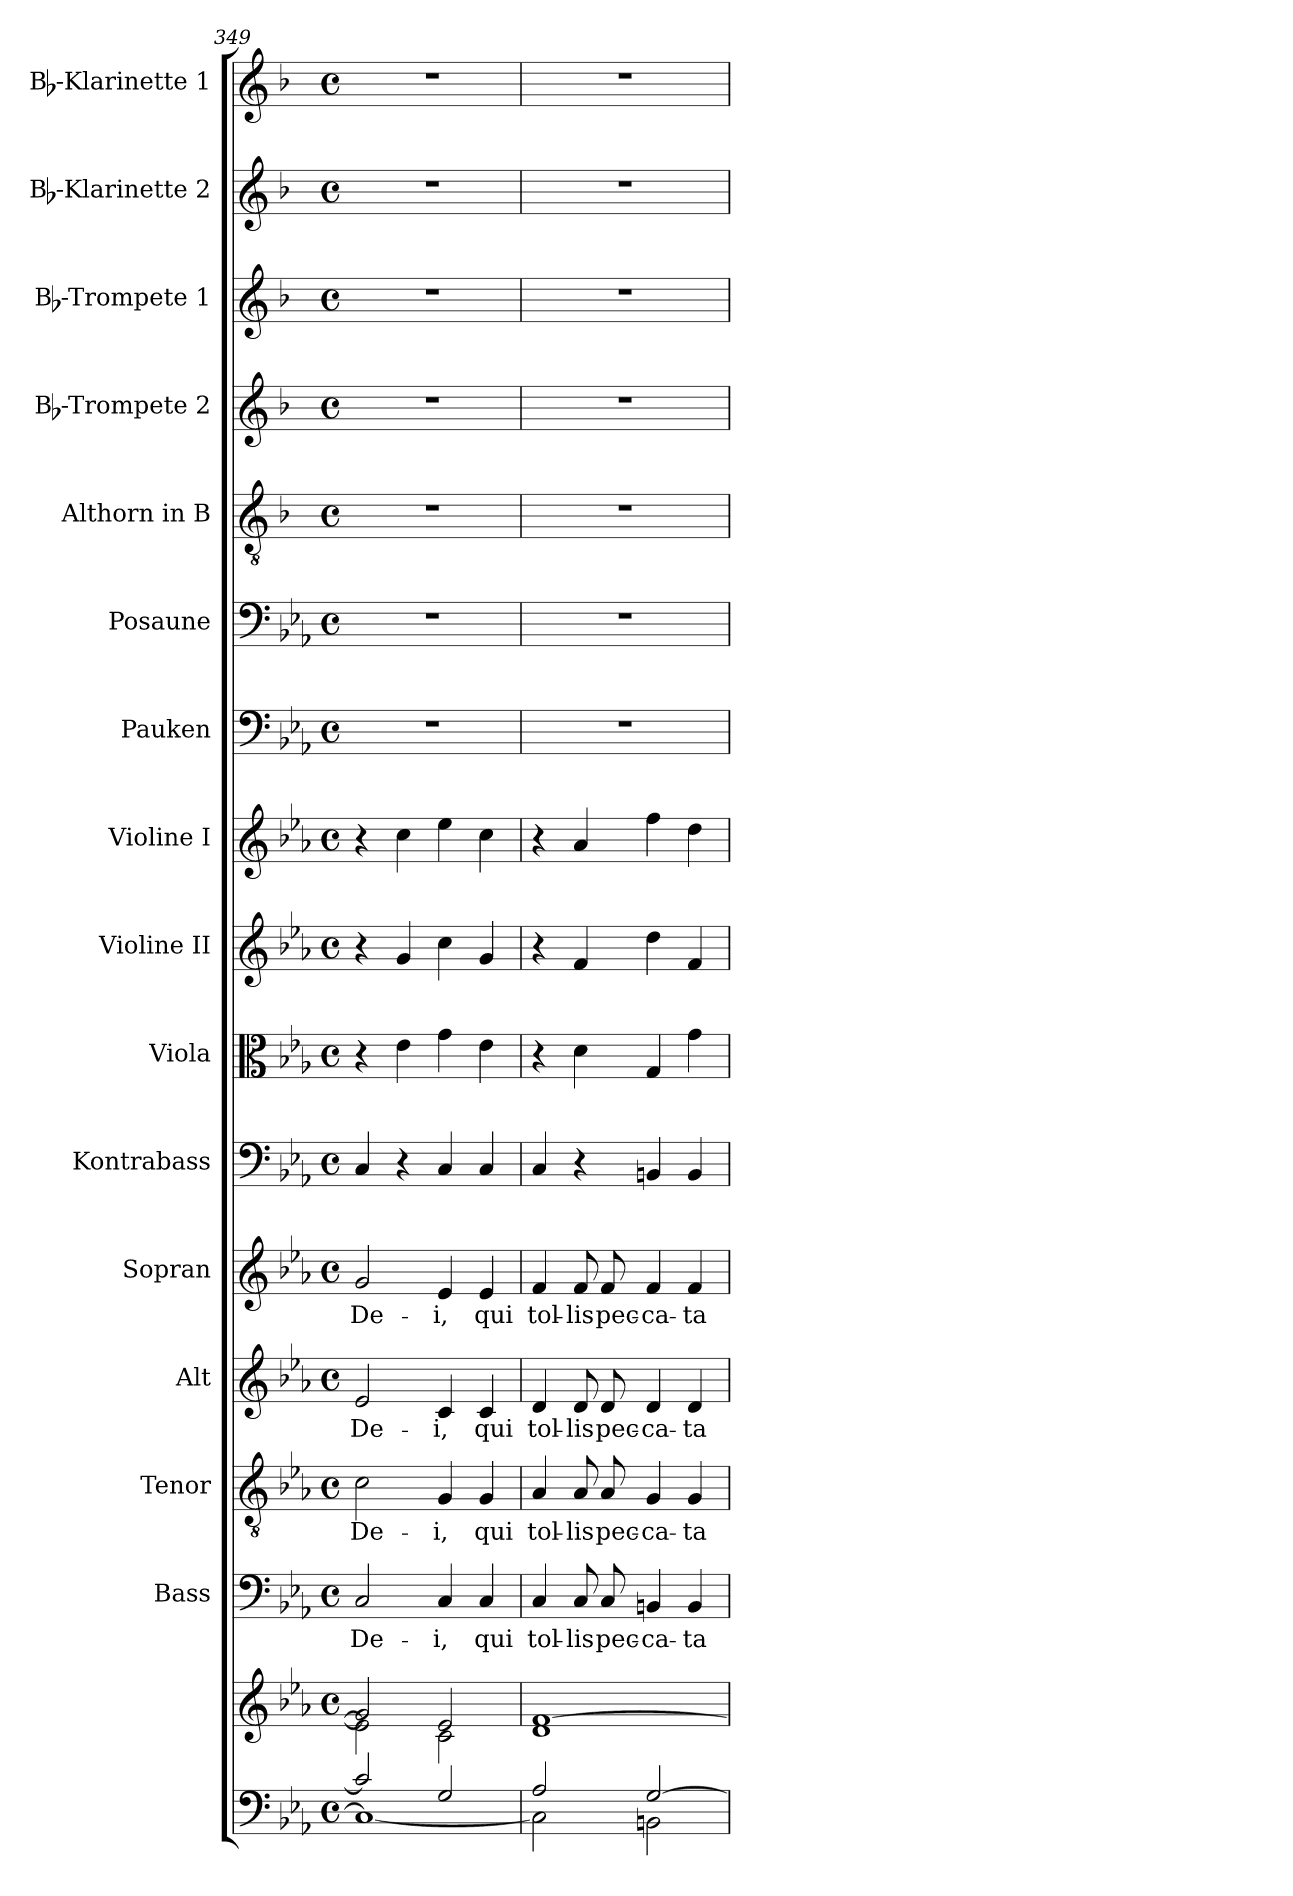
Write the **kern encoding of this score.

**kern	**kern	**kern	**text	**kern	**text	**kern	**text	**kern	**text	**kern	**kern	**kern	**kern	**kern	**kern	**kern	**kern	**kern	**kern	**kern
*part16	*part16	*part15	*part15	*part14	*part14	*part13	*part13	*part12	*part12	*part11	*part10	*part9	*part8	*part7	*part6	*part5	*part4	*part3	*part2	*part1
*staff17	*staff16	*staff15	*staff15	*staff14	*staff14	*staff13	*staff13	*staff12	*staff12	*staff11	*staff10	*staff9	*staff8	*staff7	*staff6	*staff5	*staff4	*staff3	*staff2	*staff1
*	*	*I"Bass	*	*I"Tenor	*	*I"Alt	*	*I"Sopran	*	*I"Kontrabass	*I"Viola	*I"Violine II	*I"Violine I	*I"Pauken	*I"Posaune	*I"Althorn in B	*I"Bb-Trompete 2	*I"Bb-Trompete 1	*I"Bb-Klarinette 2	*I"Bb-Klarinette 1
*	*	*I'B.	*	*I'T.	*	*I'A.	*	*I'S.	*	*I'Kb.	*I'Vla.	*I'Vl. II	*I'Vl. I	*I'Pk.	*I'Pos.	*	*I'Bb Trp. 2	*I'Bb Trp. 1	*I'Bb Kl. 2	*I'Bb Kl. 1
*clefF4	*clefG2	*clefF4	*	*clefGv2	*	*clefG2	*	*clefG2	*	*clefF4	*clefC3	*clefG2	*clefG2	*clefF4	*clefF4	*clefGv2	*clefG2	*clefG2	*clefG2	*clefG2
*	*	*	*	*	*	*	*	*	*	*ITrd7c12	*	*	*	*	*	*ITrd1c2	*ITrd1c2	*ITrd1c2	*ITrd1c2	*ITrd1c2
*k[b-e-a-]	*k[b-e-a-]	*k[b-e-a-]	*	*k[b-e-a-]	*	*k[b-e-a-]	*	*k[b-e-a-]	*	*k[b-e-a-]	*k[b-e-a-]	*k[b-e-a-]	*k[b-e-a-]	*k[b-e-a-]	*k[b-e-a-]	*k[b-e-a-]	*k[b-e-a-]	*k[b-e-a-]	*k[b-e-a-]	*k[b-e-a-]
*E-:	*E-:	*E-:	*	*E-:	*	*E-:	*	*E-:	*	*E-:	*E-:	*E-:	*E-:	*E-:	*E-:	*E-:	*E-:	*E-:	*E-:	*E-:
*M4/4	*M4/4	*M4/4	*	*M4/4	*	*M4/4	*	*M4/4	*	*M4/4	*M4/4	*M4/4	*M4/4	*M4/4	*M4/4	*M4/4	*M4/4	*M4/4	*M4/4	*M4/4
*met(c)	*met(c)	*met(c)	*	*met(c)	*	*met(c)	*	*met(c)	*	*met(c)	*met(c)	*met(c)	*met(c)	*met(c)	*met(c)	*met(c)	*met(c)	*met(c)	*met(c)	*met(c)
=349	=349	=349	=349	=349	=349	=349	=349	=349	=349	=349	=349	=349	=349	=349	=349	=349	=349	=349	=349	=349
*^	*^	*	*	*	*	*	*	*	*	*	*	*	*	*	*	*	*	*	*	*
!	!	!	!	!	!LO:LY:b	!	!LO:LY:b	!	!LO:LY:b	!	!LO:LY:b	!	!	!	!	!	!	!	!	!	!	!
2c/]	1C_	2g/]	2e-\]	2C/	De-	2c\	De-	2e-/	De-	2g/	De-	4CC/	4r	4r	4r	1r	1r	1r	1r	1r	1r	1r
.	.	.	.	.	.	.	.	.	.	.	.	4r	4e-\	4g/	4cc\	.	.	.	.	.	.	.
!	!	!	!	!	!LO:LY:b	!	!LO:LY:b	!	!LO:LY:b	!	!LO:LY:b	!	!	!	!	!	!	!	!	!	!	!
2G/	.	2e-/	2c\	4C/	-i,	4G/	-i,	4c/	-i,	4e-/	-i,	4CC/	4g\	4cc\	4ee-\	.	.	.	.	.	.	.
!	!	!	!	!	!LO:LY:b	!	!LO:LY:b	!	!LO:LY:b	!	!LO:LY:b	!	!	!	!	!	!	!	!	!	!	!
.	.	.	.	4C/	qui	4G/	qui	4c/	qui	4e-/	qui	4CC/	4e-\	4g/	4cc\	.	.	.	.	.	.	.
=350	=350	=350	=350	=350	=350	=350	=350	=350	=350	=350	=350	=350	=350	=350	=350	=350	=350	=350	=350	=350	=350	=350
!	!	!	!	!	!LO:LY:b	!	!LO:LY:b	!	!LO:LY:b	!	!LO:LY:b	!	!	!	!	!	!	!	!	!	!	!
2A-/	2C\]	[>1f	1d	4C/	tol-	4A-/	tol-	4d/	tol-	4f/	tol-	4CC/	4r	4r	4r	1r	1r	1r	1r	1r	1r	1r
!	!	!	!	!	!LO:LY:b	!	!LO:LY:b	!	!LO:LY:b	!	!LO:LY:b	!	!	!	!	!	!	!	!	!	!	!
.	.	.	.	8C/	-lis	8A-/	-lis	8d/	-lis	8f/	-lis	4r	4d\	4f/	4a-/	.	.	.	.	.	.	.
!	!	!	!	!	!LO:LY:b	!	!LO:LY:b	!	!LO:LY:b	!	!LO:LY:b	!	!	!	!	!	!	!	!	!	!	!
.	.	.	.	8C/	pec-	8A-/	pec-	8d/	pec-	8f/	pec-	.	.	.	.	.	.	.	.	.	.	.
!	!	!	!	!	!LO:LY:b	!	!LO:LY:b	!	!LO:LY:b	!	!LO:LY:b	!	!	!	!	!	!	!	!	!	!	!
[>2G/	2BBn\	.	.	4BBn/	-ca-	4G/	-ca-	4d/	-ca-	4f/	-ca-	4BBBn/	4G/	4dd\	4ff\	.	.	.	.	.	.	.
!	!	!	!	!	!LO:LY:b	!	!LO:LY:b	!	!LO:LY:b	!	!LO:LY:b	!	!	!	!	!	!	!	!	!	!	!
.	.	.	.	4BB/	-ta	4G/	-ta	4d/	-ta	4f/	-ta	4BBB/	4g\	4f/	4dd\	.	.	.	.	.	.	.
*v	*v	*	*	*	*	*	*	*	*	*	*	*	*	*	*	*	*	*	*	*	*	*
*	*v	*v	*	*	*	*	*	*	*	*	*	*	*	*	*	*	*	*	*	*	*
=	=	=	=	=	=	=	=	=	=	=	=	=	=	=	=	=	=	=	=	=
*-	*-	*-	*-	*-	*-	*-	*-	*-	*-	*-	*-	*-	*-	*-	*-	*-	*-	*-	*-	*-
